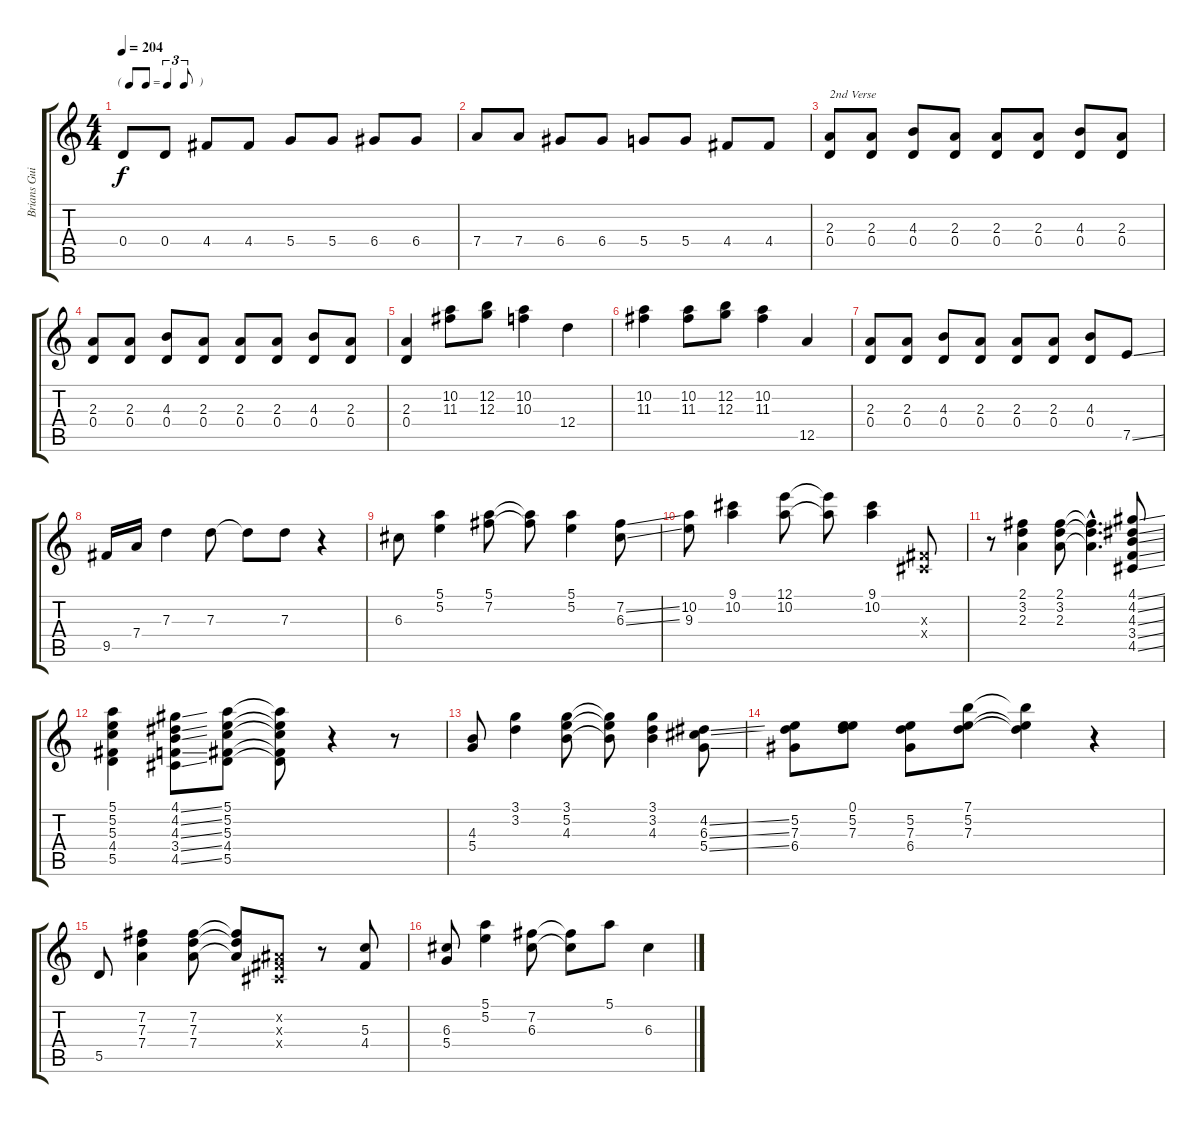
\track ("Brians Guitar" "Brians Gui") {instrument overdrivenguitar}
\staff {score tabs}
\tuning (E4 B3 G3 D3 A2 E2) {hide}
\ts (4 4)
\tf triplet8th
\tempo 204
\clef g2
\ks c
0.4.8{dy f} 0.4.8 4.4.8 4.4.8 5.4.8 5.4.8 6.4.8 6.4.8 |
7.4.8 7.4.8 6.4.8 6.4.8 5.4.8 5.4.8 4.4.8 4.4.8 |
(2.3 0.4).8{txt "2nd Verse"} (2.3 0.4).8 (4.3 0.4).8 (2.3 0.4).8 (2.3 0.4).8 (2.3 0.4).8 (4.3 0.4).8 (2.3 0.4).8 |
(2.3 0.4).8 (2.3 0.4).8 (4.3 0.4).8 (2.3 0.4).8 (2.3 0.4).8 (2.3 0.4).8 (4.3 0.4).8 (2.3 0.4).8 |
(2.3 0.4).4 (10.2 11.3).8 (12.2 12.3).8 (10.2 10.3).4 12.4.4 |
(10.2 11.3).4 (10.2 11.3).8 (12.2 12.3).8 (10.2 11.3).4 12.5.4 |
(2.3 0.4).8 (2.3 0.4).8 (4.3 0.4).8 (2.3 0.4).8 (2.3 0.4).8 (2.3 0.4).8 (4.3 0.4).8 7.5{ss}.8 |
9.5.16 7.4.16 7.3.4 7.3.8 7.3{t}.8 7.3.8 r.4 |
6.3.8 (5.1 5.2).4 (5.1 7.2).8 (5.1{t} 7.2{t}).8 (5.1 5.2).4 (7.2{ss} 6.3{ss}).8 |
(10.2 9.3).8 (9.1 10.2).4 (12.1 10.2).8 (12.1{t} 10.2{t}).8 (9.1 10.2).4 (-1.3{x} -1.4{x}).8 |
r.8 (2.1 3.2 2.3).4 (2.1 3.2 2.3).8 (2.1{hac t} 3.2{hac t} 2.3{hac t}).4{d} (4.1{ss} 4.2{ss} 4.3{ss} 3.4{ss} 4.5{ss}).8 |
(5.1 5.2 5.3 4.4 5.5).4 (4.1{ss} 4.2{ss} 4.3{ss} 3.4{ss} 4.5{ss}).8 (5.1 5.2 5.3 4.4 5.5).8 (5.1{t} 5.2{t} 5.3{t} 4.4{t} 5.5{t}).8 r.4 r.8 |
(4.3 5.4).8 (3.1 3.2).4 (3.1 5.2 4.3).8 (3.1{t} 5.2{t} 4.3{t}).8 (3.1 3.2 4.3).4 (4.2{ss} 6.3{ss} 5.4{ss}).8 |
(5.2 7.3 6.4).8 (0.1 5.2 7.3).8 (5.2 7.3 6.4).8 (7.1 5.2 7.3).8 (7.1{t} 5.2{t} 7.3{t}).4 r.4 |
5.5.8 (7.2 7.3 7.4).4 (7.2 7.3 7.4).8 (7.2{t} 7.3{t} 7.4{t}).8 (-1.2{x} -1.3{x} -1.4{x}).8 r.8 (5.3 4.4).8 |
(6.3 5.4).8 (5.1 5.2).4 (7.2 6.3).8 (7.2{t} 6.3{t}).8 5.1.8 6.3.4
